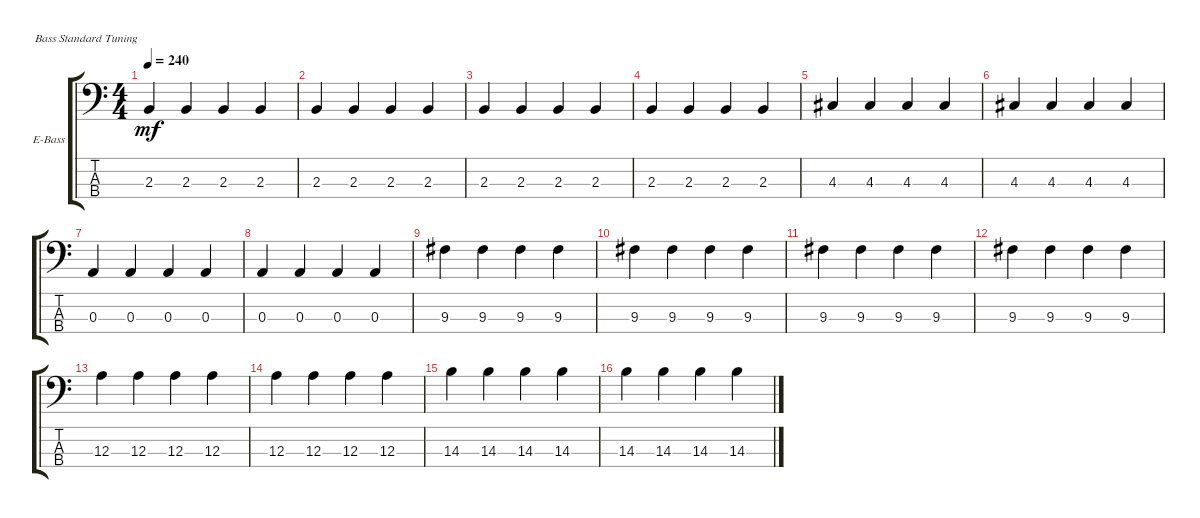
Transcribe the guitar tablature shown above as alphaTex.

\defaultSystemsLayout 4
\bracketExtendMode groupsimilarinstruments
\firstSystemTrackNameOrientation horizontal
\otherSystemsTrackNameOrientation horizontal
\track ("Bass Guitar" "E-Bass") {instrument electricbassfinger}
\staff {score tabs}
\tuning (G2 D2 A1 E1)
\ts (4 4)
\tempo 240
\clef f4
\ks c
2.3.4{dy mf} 2.3.4 2.3.4 2.3.4 |
2.3.4 2.3.4 2.3.4 2.3.4 |
2.3.4 2.3.4 2.3.4 2.3.4 |
2.3.4 2.3.4 2.3.4 2.3.4 |
4.3.4 4.3.4 4.3.4 4.3.4 |
4.3.4 4.3.4 4.3.4 4.3.4 |
0.3.4 0.3.4 0.3.4 0.3.4 |
0.3.4 0.3.4 0.3.4 0.3.4 |
9.3.4 9.3.4 9.3.4 9.3.4 |
9.3.4 9.3.4 9.3.4 9.3.4 |
9.3.4 9.3.4 9.3.4 9.3.4 |
9.3.4 9.3.4 9.3.4 9.3.4 |
12.3.4 12.3.4 12.3.4 12.3.4 |
12.3.4 12.3.4 12.3.4 12.3.4 |
14.3.4 14.3.4 14.3.4 14.3.4 |
14.3.4 14.3.4 14.3.4 14.3.4
